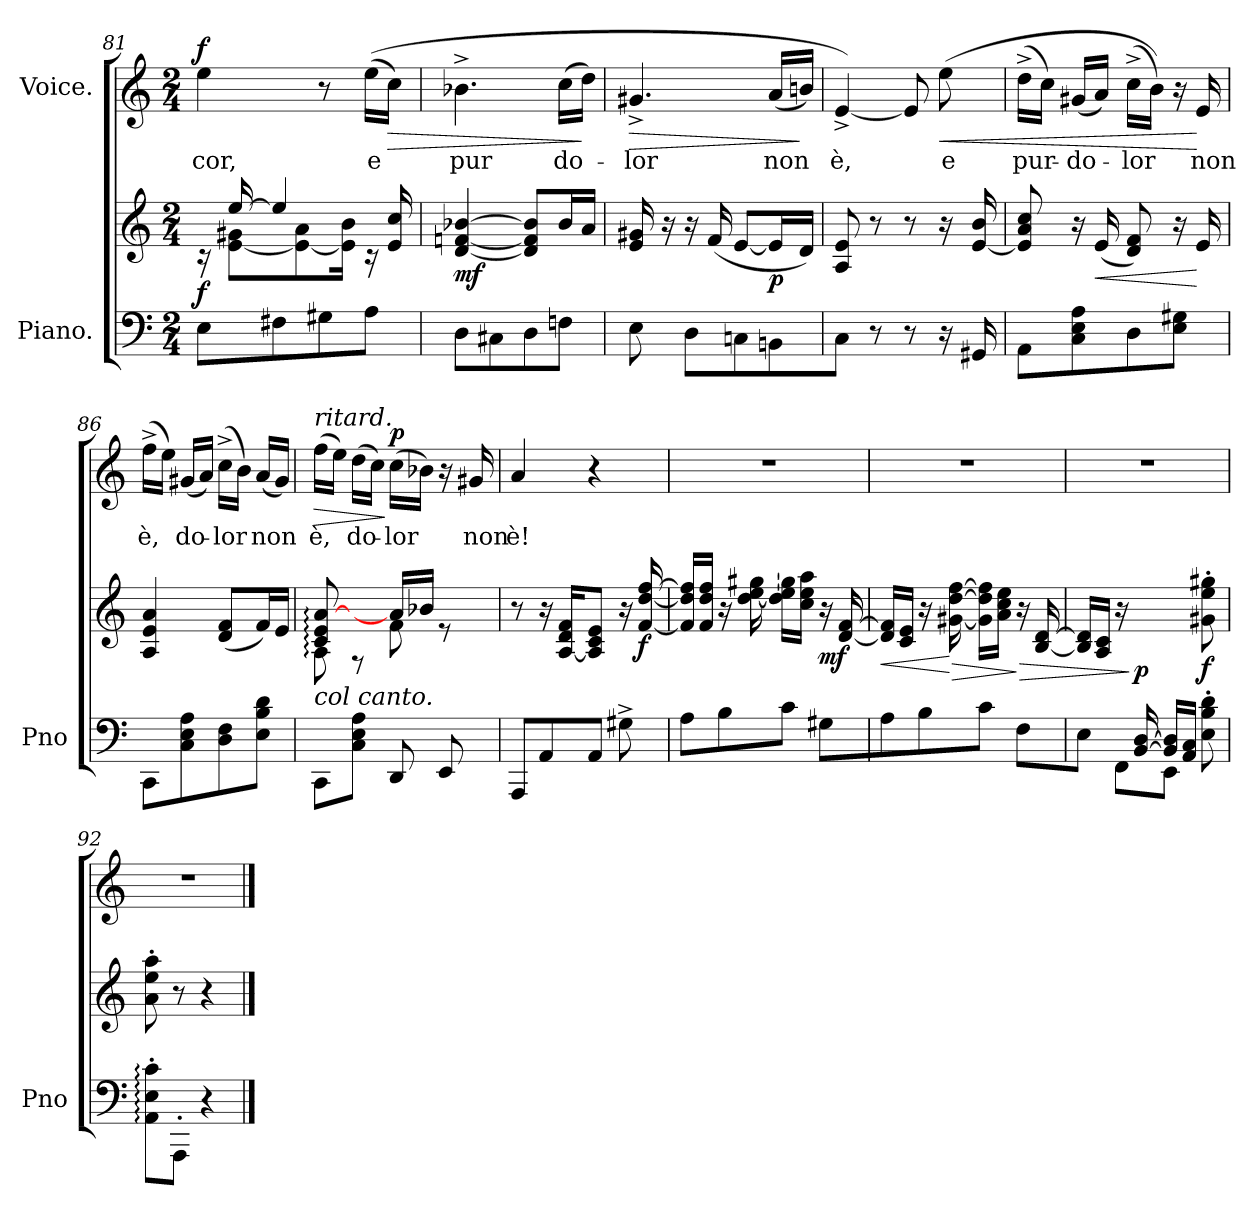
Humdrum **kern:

**kern	**kern	**dynam	**kern	**text	**dynam
*part2	*part2	*part2	*part1	*part1	*part1
*staff3	*staff2	*staff2/3	*staff1	*staff1	*staff1
*I"Piano.	*	*	*I"Voice.	*	*
*I'Pno	*	*	*	*	*
*clefF4	*clefG2	*	*clefG2	*	*
*k[]	*k[]	*	*k[]	*	*
*M2/4	*M2/4	*	*M2/4	*	*
=81	=81	=81	=81	=81	=81
*	*^	*	*	*	*
!	!	!	!LO:DY:b	!	!LO:LY:b	!LO:DY:a
8E\L	16rc	16ryy	f	4ee\	cor,	f
.	[16ee/	[8e\ 8g#X\L	.	.	.	.
8F#X\	4ee/]	.	.	.	.	.
.	.	8e\_ 8a\	.	.	.	.
8G#X\	.	.	.	8r	.	.
.	.	16e\] 16b\Jk	.	.	.	.
*	*	*	*	*MM62	*	*
!	!	!	!	!	!LO:LY:b	!
8A\J	16rc	8ryy	.	((16ee\LL	e	.
!	!	!	!	!	!	!LO:HP:b
.	16e/ 16cc/	.	.	16cc\JJ)	.	>
*	*v	*v	*	*	*	*
=82	=82	=82	=82	=82	=82
!	!	!LO:DY:b	!	!LO:LY:b	!
8D\L	[4d/ [4fn/ [4b-X/	mf	4.b-X^\	pur	.
8C#X\	.	.	.	.	.
8D\	8d/] 8f/] 8b-/]L	.	.	.	.
!	!	!	!	!LO:LY:b	!
8Fn\J	16b-/L	.	(16cc\LL	do-	.
.	16a/JJ	.	16dd\JJ)	.	]
!!LO:LB:g=z
=83	=83	=83	=83	=83	=83
!	!	!	!	!LO:LY:b	!LO:HP:b
8E\	16e/ 16g#X/	.	4.g#X^/	-lor	>
.	16r	.	.	.	.
8D\L	16r	.	.	.	.
.	(16f/	.	.	.	.
8Cn\	[8e/L	.	.	.	.
!	!	!LO:DY:b	!	!LO:LY:b	!
8BBn\	16e/L]	p	(16a/LL	non	.
.	16d/JJ)	.	16bn/JJ)	.	]
=84	=84	=84	=84	=84	=84
!	!	!	!	!LO:LY:b	!
8C\J	8A/ 8e/	.	[4e^/)	è,	.
8r	8r	.	.	.	.
8r	8r	.	8e/]	.	.
*	*	*	*MM55	*	*
!	!	!	!	!LO:LY:b	!LO:HP:b
16r	16r	.	(8ee\	e	<
!	!	!LO:DY:b	!	!	!
16GG#X/	[16e/ 16b/	other-dynamics	.	.	.
=85	=85	=85	=85	=85	=85
!	!	!	!	!LO:LY:b	!
8AA\L	8e/] 8a/ 8cc/	.	(16dd^\LL	pur-	.
.	.	.	16cc\JJ)	.	.
!	!	!	!	!LO:LY:b	!
8C\ 8E\ 8A\	16r	.	(16g#X/LL	-do-	.
!	!	!LO:HP:b	!	!	!
.	(>16e/	<	16a/JJ)	.	.
!	!	!	!	!LO:LY:b	!
8D\	8d/ 8f/)	.	(16cc^\LL	-lor	.
.	.	.	16b\JJ))	.	.
8E\ 8G#X\J	16r	.	16r	.	.
!	!	!	!	!LO:LY:b	!
.	16e/	[	16e/	non	[
!!LO:LB:g=z
=86	=86	=86	=86	=86	=86
*	*	*	*MM50	*	*
!	!	!	!	!LO:LY:b	!
8CC\L	4A/ 4e/ 4a/	.	(16ff^\LL	-è,	.
.	.	.	16ee\JJ)	.	.
!	!	!	!	!LO:LY:b	!
8C\ 8E\ 8A\	.	.	(16g#X/LL	do-	.
.	.	.	16a/JJ)	.	.
!	!	!	!	!LO:LY:b	!
8D\ 8F\	(>8d/ 8f/L	.	(16cc^\LL	-lor	.
.	.	.	16b\JJ)	.	.
!	!	!	!	!LO:LY:b	!
8E\ 8B\ 8d\J	16f/L)	.	(16a/LL	non	.
.	16e/JJ	.	16g#/JJ)	.	.
=87	=87	=87	=87	=87	=87
*	*^	*	*	*	*
!	!	!	!	!LO:TX:a:i:t=ritard.	!	!
!LO:TX:a:i:t=col   canto.	!	!	!	!	!	!
!	!	!	!	!	!LO:LY:b	!LO:HP:b
8CC\L	8c/: 8e/: [8a/:	8A:\	.	(16ff\LL	-è,	>
.	.	.	.	16ee\JJ)	.	.
!	!	!	!	!	!LO:LY:b	!
8C\ 8E\ 8A\J	8rF	8ryy	.	(16dd\LL	do-	.
.	.	.	.	16cc\JJ)	.	.
!	!	!	!	!	!LO:LY:b	!LO:DY:n=1:a
8DD/	16a/LL]	8f\	.	(16cc\LL	-lor	] p
*	*	*	*	*MM40	*	*
.	16b-X/JJ	.	.	16b-X\JJ)	.	.
8EE/	8re	8ryy	.	16r	.	.
!	!	!	!	!	!LO:LY:b	!
.	.	.	.	16g#X/	non	.
*	*v	*v	*	*	*	*
=88	=88	=88	=88	=88	=88
!	!	!	!	!LO:LY:b	!
8AAA/L	8r	.	4a/	è!	.
8AA/	16r	.	.	.	.
.	[16A/ 16d/ 16f/KL	.	.	.	.
8AA/J	8A/] 8c/ 8e/J	.	4r	.	.
8G#X^\	16r	.	.	.	.
!	!	!LO:DY:b	!	!	!
.	[16f/ [16dd/ [16ff/	f	.	.	.
!!LO:LB:g=z
=89	=89	=89	=89	=89	=89
8A\L	16f/] 16dd/] 16ff/]LL	.	2r	.	.
.	16f/ 16dd/ 16ff/JJ	.	.	.	.
8B\	16r	.	.	.	.
.	[16dd\ [16ee\ [16gg#X\	.	.	.	.
8c\J	16dd\] 16ee\] 16gg#\]LL	.	.	.	.
.	16cc\ 16ee\ 16aa\JJ	.	.	.	.
!	!	!LO:DY:b	!	!	!
8G#X\L	16r	mf	.	.	.
.	[16d/ [16f/	.	.	.	.
=90	=90	=90	=90	=90	=90
!	!	!LO:HP:b	!	!	!
8A\	16d/] 16f/]LL	<	2r	.	.
.	16c/ 16e/JJ	.	.	.	.
8B\	16r	.	.	.	.
!	!	!LO:HP:n=1:b	!	!	!
.	[16g#X\ [16dd\ [16ff\	[ >	.	.	.
8c\J	16g#\] 16dd\] 16ff\]LL	.	.	.	.
.	16a\ 16cc\ 16ee\JJ	.	.	.	.
!	!	!LO:HP:n=1:b	!	!	!
8F\L	16r	] >	.	.	.
.	[16B/ [16d/	.	.	.	.
=91	=91	=91	=91	=91	=91
*^	*	*	*	*	*
8E\J	8ryy	16B/] 16d/]LL	.	2r	.	.
.	.	16A/ 16c/JJ	.	.	.	.
16rGGyy	8FF\L	16r	.	.	.	.
!	!	!	!LO:DY:n=1:b	!	!	!
[16BB/ [16D/	.	16ryy	] p	.	.	.
16BB/] 16D/]LL	8EE\J	8ryy	.	.	.	.
16AA/ 16C/JJ	.	.	.	.	.	.
!	!	!	!LO:DY:n=2:b	!	!	!
8E\' 8B\' 8d\'	8ryy	8g#X\' 8ee\' 8gg#X\'	f	.	.	.
*v	*v	*	*	*	*	*
=92	=92	=92	=92	=92	=92
8AA\:' 8E\:' 8c\:'L	8a\' 8ee\' 8aa\'	.	2r	.	.
8AAA'\J	8r	.	.	.	.
4r	4r	.	.	.	.
==	==	==	==	==	==
*-	*-	*-	*-	*-	*-
